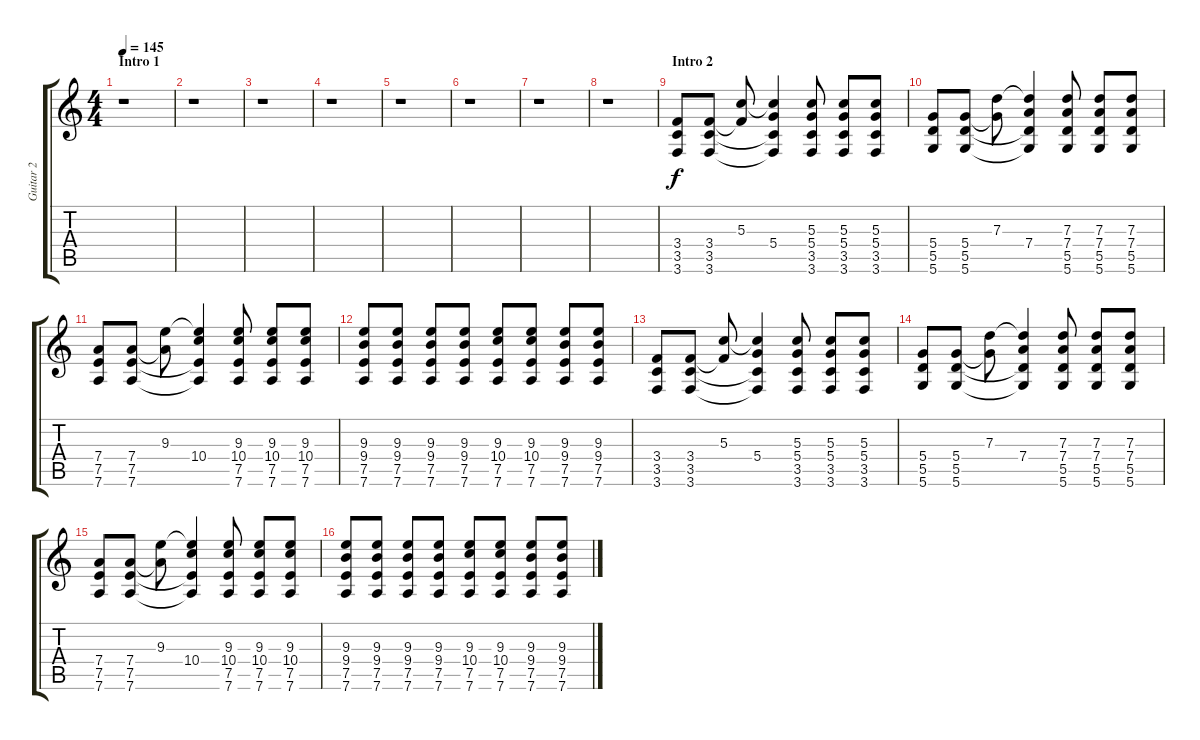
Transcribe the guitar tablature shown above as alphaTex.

\track ("Guitar 2" "Guitar 2") {instrument overdrivenguitar}
\staff {score tabs}
\tuning (E4 B3 G3 D3 A2 D2) {hide}
\ts (4 4)
\section ("" "Intro 1")
\tempo 145
\clef g2
\ks c
r.1{dy f instrument overdrivenguitar} |
r.1 |
r.1 |
r.1 |
r.1 |
r.1 |
r.1 |
r.1 |
\section ("" "Intro 2")
(3.4 3.5 3.6).8 (3.4 3.5 3.6).8 (5.3 3.4{t}).8 (5.3{t} 5.4 3.5{t} 3.6{t}).4 (5.3 5.4 3.5 3.6).8 (5.3 5.4 3.5 3.6).8 (5.3 5.4 3.5 3.6).8 |
(5.4 5.5 5.6).8 (5.4 5.5 5.6).8 (7.3 5.4{t}).8 (7.3{t} 7.4 5.5{t} 5.6{t}).4 (7.3 7.4 5.5 5.6).8 (7.3 7.4 5.5 5.6).8 (7.3 7.4 5.5 5.6).8 |
(7.4 7.5 7.6).8 (7.4 7.5 7.6).8 (9.3 7.4{t}).8 (9.3{t} 10.4 7.5{t} 7.6{t}).4 (9.3 10.4 7.5 7.6).8 (9.3 10.4 7.5 7.6).8 (9.3 10.4 7.5 7.6).8 |
(9.3 9.4 7.5 7.6).8 (9.3 9.4 7.5 7.6).8 (9.3 9.4 7.5 7.6).8 (9.3 9.4 7.5 7.6).8 (9.3 10.4 7.5 7.6).8 (9.3 10.4 7.5 7.6).8 (9.3 9.4 7.5 7.6).8 (9.3 9.4 7.5 7.6).8 |
(3.4 3.5 3.6).8 (3.4 3.5 3.6).8 (5.3 3.4{t}).8 (5.3{t} 5.4 3.5{t} 3.6{t}).4 (5.3 5.4 3.5 3.6).8 (5.3 5.4 3.5 3.6).8 (5.3 5.4 3.5 3.6).8 |
(5.4 5.5 5.6).8 (5.4 5.5 5.6).8 (7.3 5.4{t}).8 (7.3{t} 7.4 5.5{t} 5.6{t}).4 (7.3 7.4 5.5 5.6).8 (7.3 7.4 5.5 5.6).8 (7.3 7.4 5.5 5.6).8 |
(7.4 7.5 7.6).8 (7.4 7.5 7.6).8 (9.3 7.4{t}).8 (9.3{t} 10.4 7.5{t} 7.6{t}).4 (9.3 10.4 7.5 7.6).8 (9.3 10.4 7.5 7.6).8 (9.3 10.4 7.5 7.6).8 |
(9.3 9.4 7.5 7.6).8 (9.3 9.4 7.5 7.6).8 (9.3 9.4 7.5 7.6).8 (9.3 9.4 7.5 7.6).8 (9.3 10.4 7.5 7.6).8 (9.3 10.4 7.5 7.6).8 (9.3 9.4 7.5 7.6).8 (9.3 9.4 7.5 7.6).8
